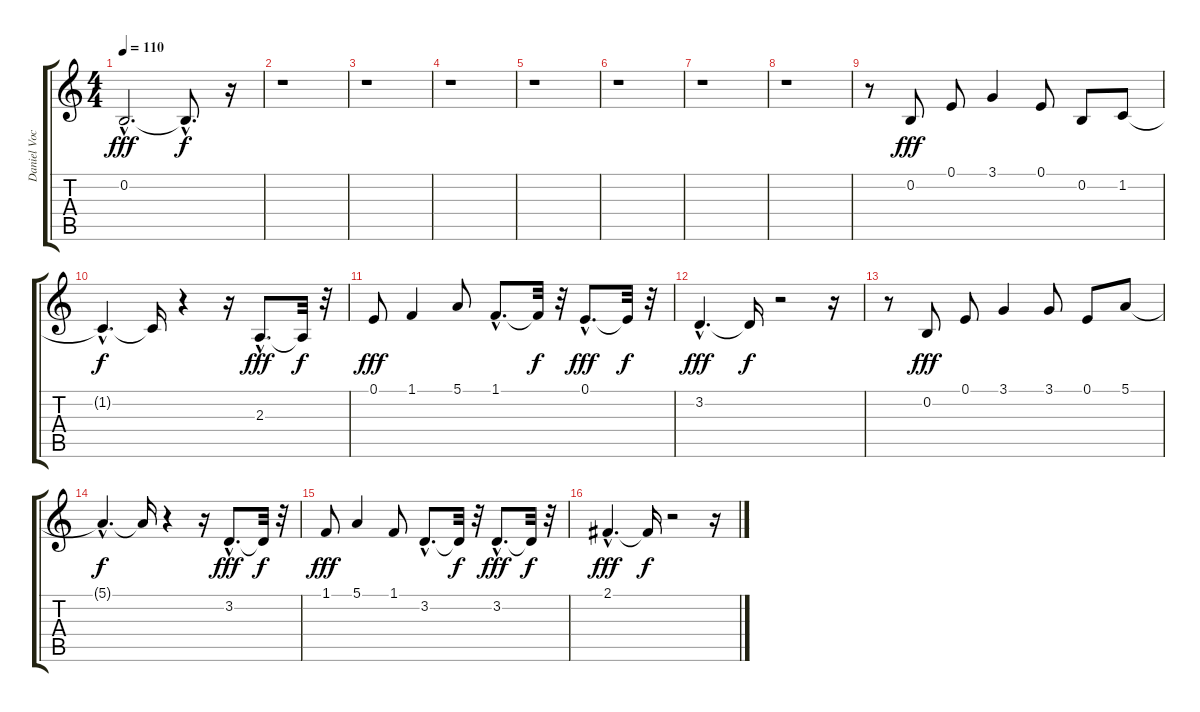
\track ("Daniel Vocals" "Daniel Voc") {instrument tenorsax}
\staff {score tabs}
\tuning (E4 B3 G3 D3 A2 E2) {hide}
\ts (4 4)
\tempo 110
\clef g2
\ks c
0.2{hac}.2{d dy fff} 0.2{hac t}.8{d dy f} r.16 |
r.1 |
r.1 |
r.1 |
r.1 |
r.1 |
r.1 |
r.1 |
r.8 0.2.8{dy fff} 0.1.8 3.1.4 0.1.8 0.2.8 1.2.8 |
1.2{hac t}.4{d dy f} 1.2{t}.16 r.4 r.16 2.3{hac}.8{d dy fff} 2.3{t}.32{dy f} r.32 |
0.1.8{dy fff} 1.1.4 5.1.8 1.1{hac}.8{d} 1.1{t}.32{dy f} r.32 0.1{hac}.8{d dy fff} 0.1{t}.32{dy f} r.32 |
3.2{hac}.4{d dy fff} 3.2{t}.16{dy f} r.2 r.16 |
r.8 0.2.8{dy fff} 0.1.8 3.1.4 3.1.8 0.1.8 5.1.8 |
5.1{hac t}.4{d dy f} 5.1{t}.16 r.4 r.16 3.2{hac}.8{d dy fff} 3.2{t}.32{dy f} r.32 |
1.1.8{dy fff} 5.1.4 1.1.8 3.2{hac}.8{d} 3.2{t}.32{dy f} r.32 3.2{hac}.8{d dy fff} 3.2{t}.32{dy f} r.32 |
2.1{hac}.4{d dy fff} 2.1{t}.16{dy f} r.2 r.16
